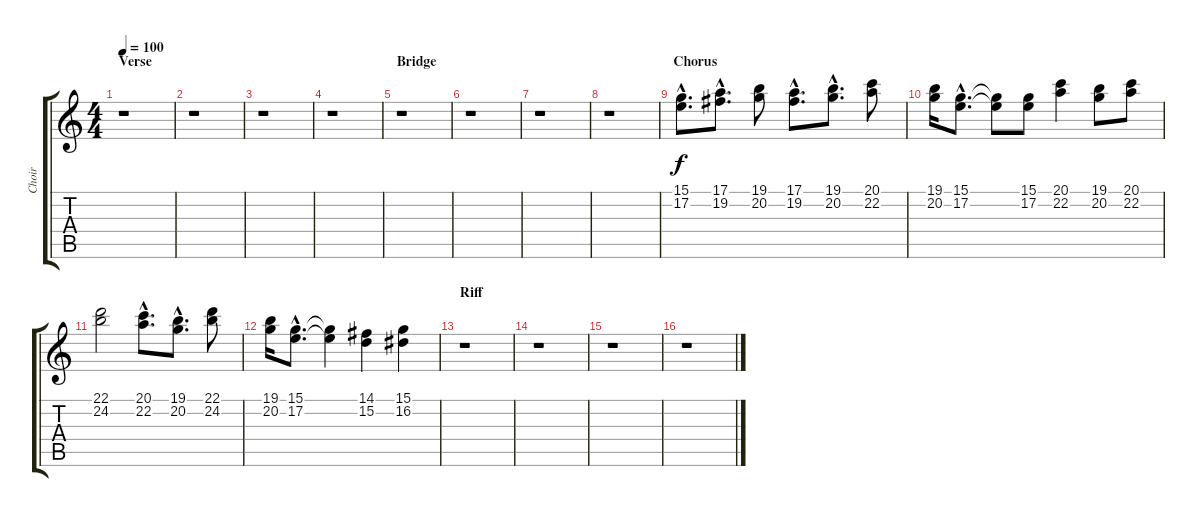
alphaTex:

\track ("Choir" "Choir") {instrument brasssection}
\staff {score tabs}
\tuning (E4 B3 G3 D3 A2 E2) {hide}
\ts (4 4)
\section ("" "Verse")
\tempo 100
\clef g2
\ks c
r.1{dy f} |
r.1 |
r.1 |
r.1 |
\section ("" "Bridge")
r.1 |
r.1 |
r.1 |
r.1 |
\section ("" "Chorus")
(15.1{hac} 17.2{hac}).8{d} (17.1{hac} 19.2{hac}).8{d} (19.1 20.2).8 (17.1{hac} 19.2{hac}).8{d} (19.1{hac} 20.2{hac}).8{d} (20.1 22.2).8 |
(19.1 20.2).16 (15.1{hac} 17.2{hac}).8{d} (15.1{t} 17.2{t}).8 (15.1 17.2).8 (20.1 22.2).4 (19.1 20.2).8 (20.1 22.2).8 |
(22.1 24.2).2 (20.1{hac} 22.2{hac}).8{d} (19.1{hac} 20.2{hac}).8{d} (22.1 24.2).8 |
(19.1 20.2).16 (15.1{hac} 17.2{hac}).8{d} (15.1{t} 17.2{t}).4 (14.1 15.2).4 (15.1 16.2).4 |
\section ("" "Riff")
r.1 |
r.1 |
r.1 |
r.1
